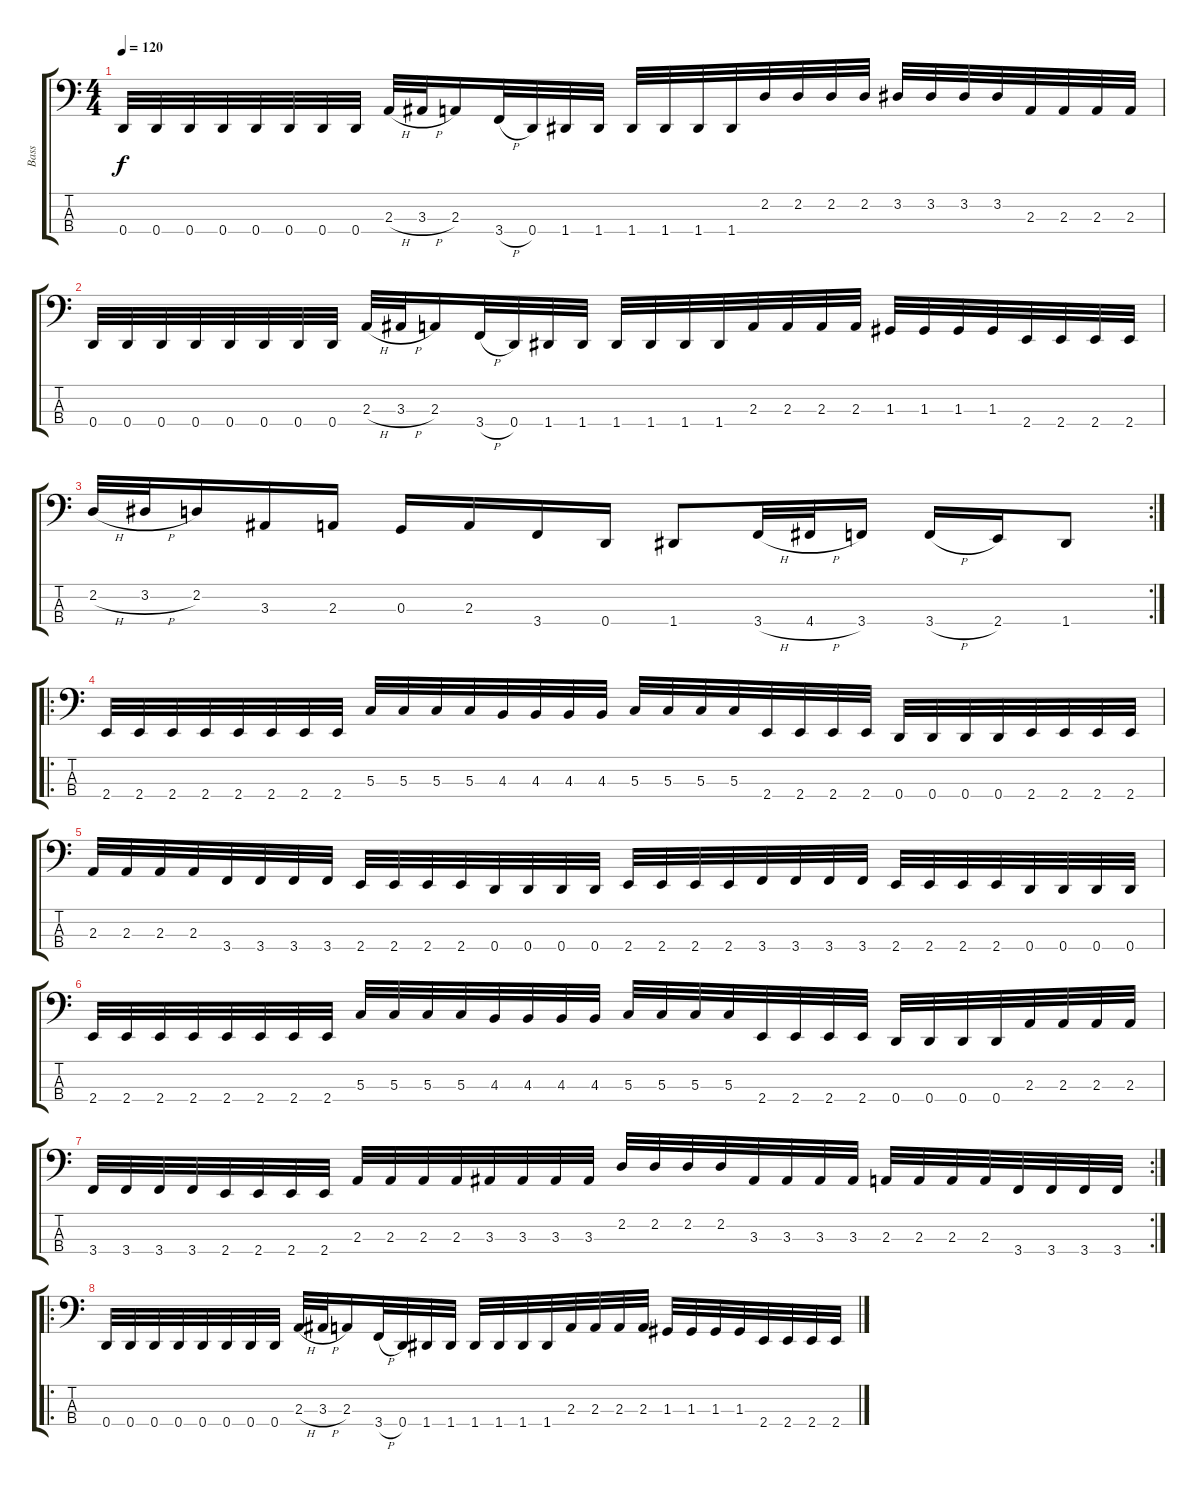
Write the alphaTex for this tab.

\track ("Bass" "Bass") {instrument electricbassfinger}
\staff {score tabs}
\tuning (F2 C2 G1 D1) {hide}
\ts (4 4)
\tempo 120
\clef f4
\ks c
0.4.32{dy f} 0.4.32 0.4.32 0.4.32 0.4.32 0.4.32 0.4.32 0.4.32 2.3{h}.32 3.3{h}.32 2.3.16 3.4{h}.32 0.4.32 1.4.32 1.4.32 1.4.32 1.4.32 1.4.32 1.4.32 2.2.32 2.2.32 2.2.32 2.2.32 3.2.32 3.2.32 3.2.32 3.2.32 2.3.32 2.3.32 2.3.32 2.3.32 |
0.4.32 0.4.32 0.4.32 0.4.32 0.4.32 0.4.32 0.4.32 0.4.32 2.3{h}.32 3.3{h}.32 2.3.16 3.4{h}.32 0.4.32 1.4.32 1.4.32 1.4.32 1.4.32 1.4.32 1.4.32 2.3.32 2.3.32 2.3.32 2.3.32 1.3.32 1.3.32 1.3.32 1.3.32 2.4.32 2.4.32 2.4.32 2.4.32 |
\rc 2
2.2{h}.32 3.2{h}.32 2.2.16 3.3.16 2.3.16 0.3.16 2.3.16 3.4.16 0.4.16 1.4.8 3.4{h}.32 4.4{h}.32 3.4.16 3.4{h}.16 2.4.16 1.4.8 |
\ro
2.4.32 2.4.32 2.4.32 2.4.32 2.4.32 2.4.32 2.4.32 2.4.32 5.3.32 5.3.32 5.3.32 5.3.32 4.3.32 4.3.32 4.3.32 4.3.32 5.3.32 5.3.32 5.3.32 5.3.32 2.4.32 2.4.32 2.4.32 2.4.32 0.4.32 0.4.32 0.4.32 0.4.32 2.4.32 2.4.32 2.4.32 2.4.32 |
2.3.32 2.3.32 2.3.32 2.3.32 3.4.32 3.4.32 3.4.32 3.4.32 2.4.32 2.4.32 2.4.32 2.4.32 0.4.32 0.4.32 0.4.32 0.4.32 2.4.32 2.4.32 2.4.32 2.4.32 3.4.32 3.4.32 3.4.32 3.4.32 2.4.32 2.4.32 2.4.32 2.4.32 0.4.32 0.4.32 0.4.32 0.4.32 |
2.4.32 2.4.32 2.4.32 2.4.32 2.4.32 2.4.32 2.4.32 2.4.32 5.3.32 5.3.32 5.3.32 5.3.32 4.3.32 4.3.32 4.3.32 4.3.32 5.3.32 5.3.32 5.3.32 5.3.32 2.4.32 2.4.32 2.4.32 2.4.32 0.4.32 0.4.32 0.4.32 0.4.32 2.3.32 2.3.32 2.3.32 2.3.32 |
\rc 2
3.4.32 3.4.32 3.4.32 3.4.32 2.4.32 2.4.32 2.4.32 2.4.32 2.3.32 2.3.32 2.3.32 2.3.32 3.3.32 3.3.32 3.3.32 3.3.32 2.2.32 2.2.32 2.2.32 2.2.32 3.3.32 3.3.32 3.3.32 3.3.32 2.3.32 2.3.32 2.3.32 2.3.32 3.4.32 3.4.32 3.4.32 3.4.32 |
\ro
0.4.32 0.4.32 0.4.32 0.4.32 0.4.32 0.4.32 0.4.32 0.4.32 2.3{h}.32 3.3{h}.32 2.3.16 3.4{h}.32 0.4.32 1.4.32 1.4.32 1.4.32 1.4.32 1.4.32 1.4.32 2.3.32 2.3.32 2.3.32 2.3.32 1.3.32 1.3.32 1.3.32 1.3.32 2.4.32 2.4.32 2.4.32 2.4.32
